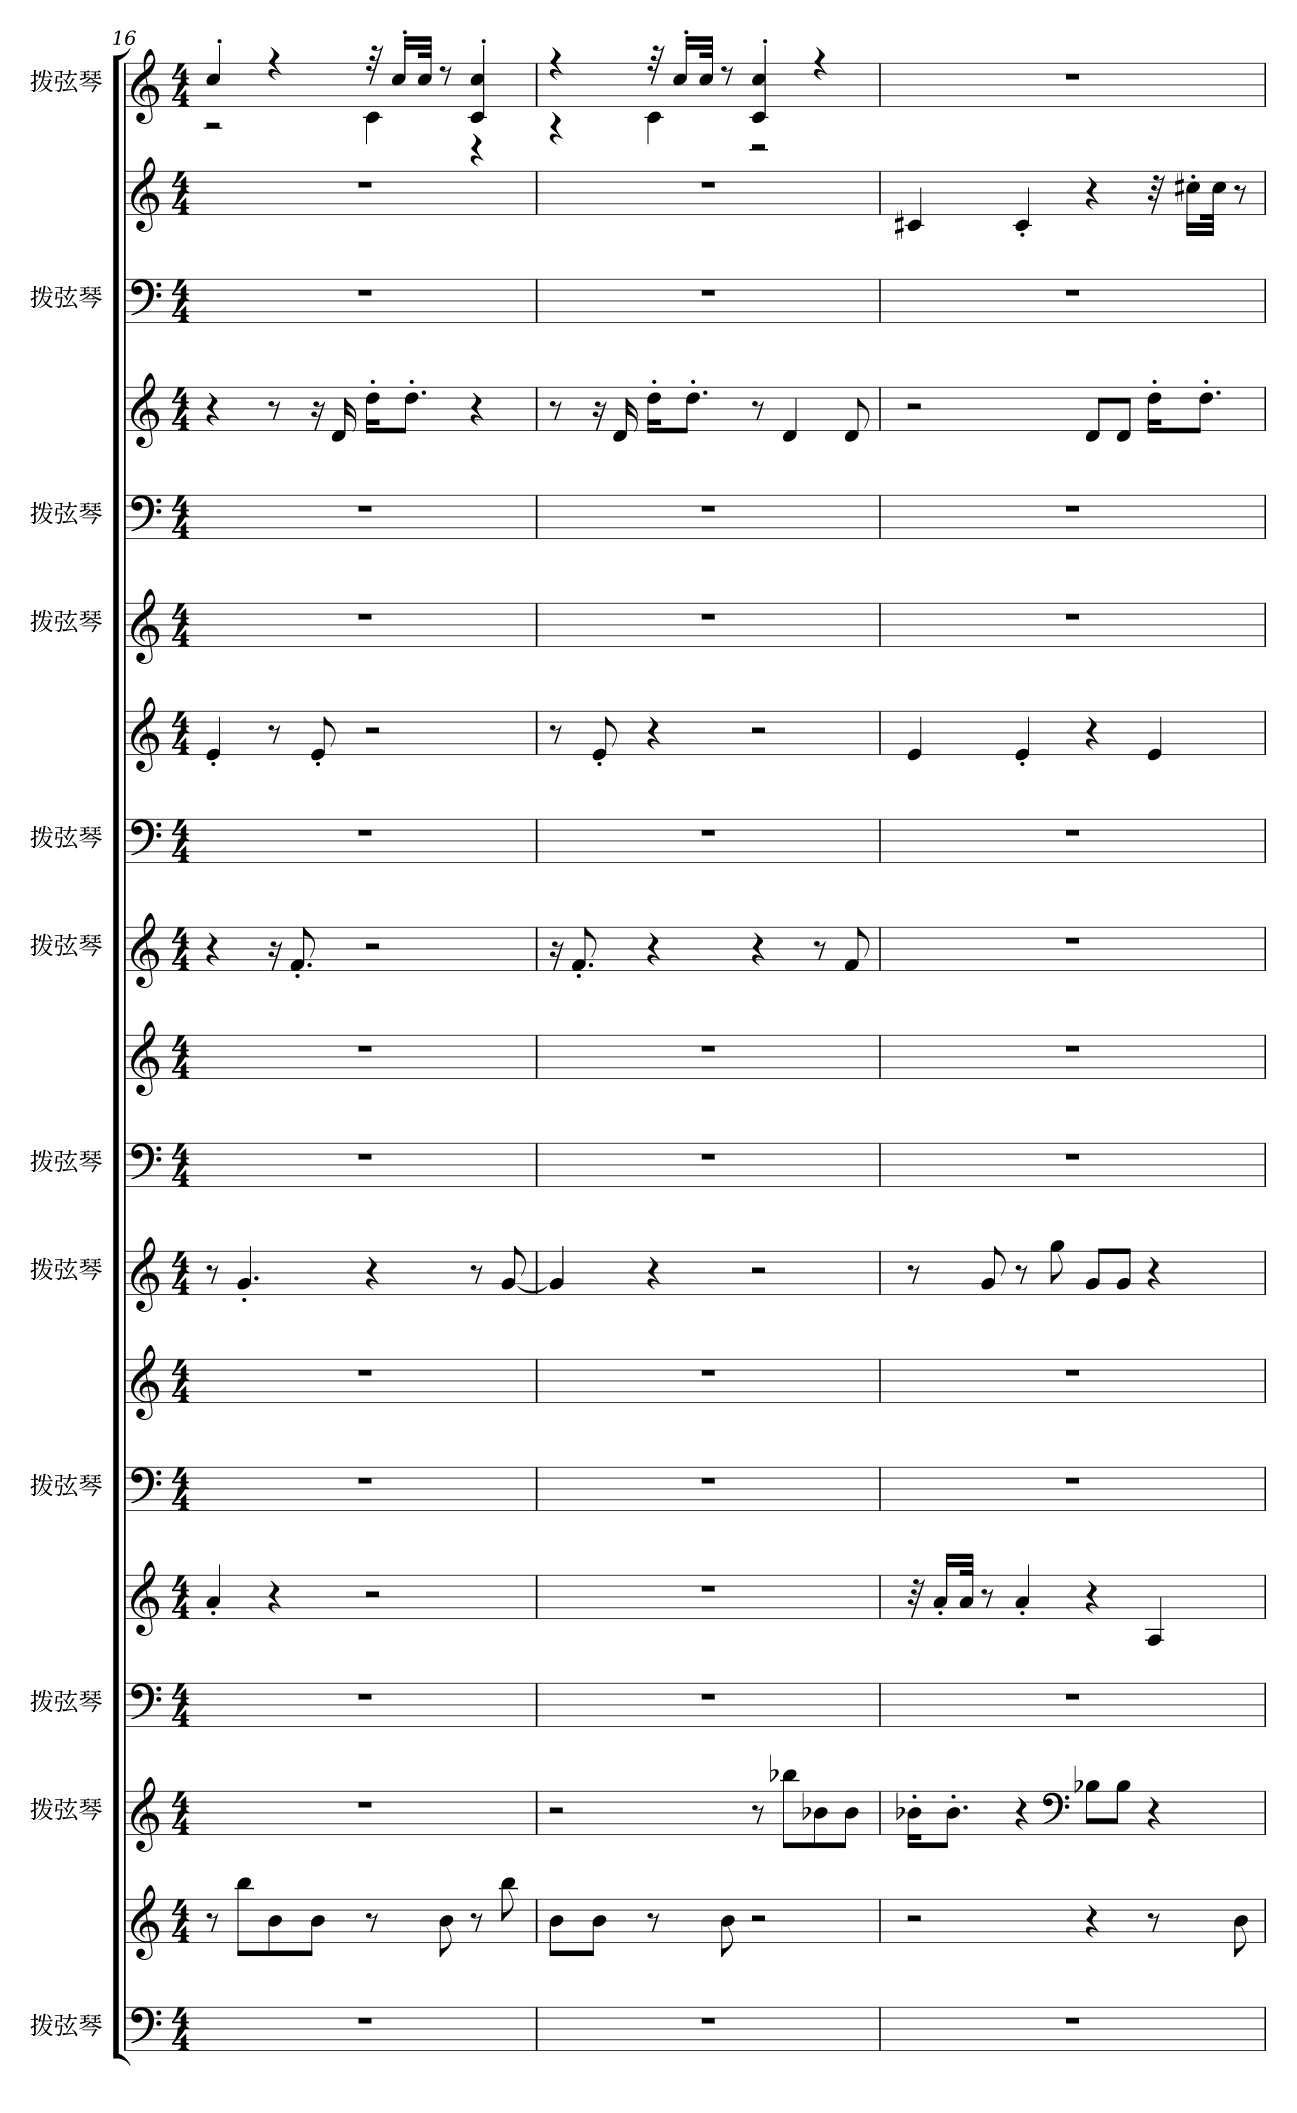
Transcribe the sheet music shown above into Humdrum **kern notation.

**kern	**kern	**kern	**kern	**kern	**kern	**kern	**kern	**kern	**kern	**kern	**kern	**kern	**kern	**kern	**kern	**kern	**kern	**kern
*part12	*part12	*part11	*part10	*part10	*part9	*part9	*part8	*part7	*part7	*part6	*part5	*part5	*part4	*part3	*part3	*part2	*part2	*part1
*staff19	*staff18	*staff17	*staff16	*staff15	*staff14	*staff13	*staff12	*staff11	*staff10	*staff9	*staff8	*staff7	*staff6	*staff5	*staff4	*staff3	*staff2	*staff1
*I"拨弦琴	*	*I"拨弦琴	*I"拨弦琴	*	*I"拨弦琴	*	*I"拨弦琴	*I"拨弦琴	*	*I"拨弦琴	*I"拨弦琴	*	*I"拨弦琴	*I"拨弦琴	*	*I"拨弦琴	*	*I"拨弦琴
*clefF4	*clefG2	*clefG2	*clefF4	*clefG2	*clefF4	*clefG2	*clefG2	*clefF4	*clefG2	*clefG2	*clefF4	*clefG2	*clefG2	*clefF4	*clefG2	*clefF4	*clefG2	*clefG2
*k[]	*k[]	*k[]	*k[]	*k[]	*k[]	*k[]	*k[]	*k[]	*k[]	*k[]	*k[]	*k[]	*k[]	*k[]	*k[]	*k[]	*k[]	*k[]
*M4/4	*M4/4	*M4/4	*M4/4	*M4/4	*M4/4	*M4/4	*M4/4	*M4/4	*M4/4	*M4/4	*M4/4	*M4/4	*M4/4	*M4/4	*M4/4	*M4/4	*M4/4	*M4/4
=16	=16	=16	=16	=16	=16	=16	=16	=16	=16	=16	=16	=16	=16	=16	=16	=16	=16	=16
*	*	*	*	*	*	*	*	*	*	*	*	*	*	*	*	*	*	*^
1r	8r	1r	1r	4a'/	1r	1r	8r	1r	1r	4r	1r	4e'/	1r	1r	4r	1r	1r	4cc'/	2r
.	8bb\L	.	.	.	.	.	4.g'/	.	.	.	.	.	.	.	.	.	.	.	.
.	8b\	.	.	4r	.	.	.	.	.	16r	.	8r	.	.	8r	.	.	4r	.
.	.	.	.	.	.	.	.	.	.	8.f'/	.	.	.	.	.	.	.	.	.
.	8b\J	.	.	.	.	.	.	.	.	.	.	8e'/	.	.	16r	.	.	.	.
.	.	.	.	.	.	.	.	.	.	.	.	.	.	.	16d/	.	.	.	.
.	8r	.	.	2r	.	.	4r	.	.	2r	.	2r	.	.	16dd'\KL	.	.	32r	4c\
.	.	.	.	.	.	.	.	.	.	.	.	.	.	.	.	.	.	16cc'/LL	.
.	.	.	.	.	.	.	.	.	.	.	.	.	.	.	8.dd'\J	.	.	.	.
.	.	.	.	.	.	.	.	.	.	.	.	.	.	.	.	.	.	32cc/JJk	.
.	8b\	.	.	.	.	.	.	.	.	.	.	.	.	.	.	.	.	8r	.
.	8r	.	.	.	.	.	8r	.	.	.	.	.	.	.	4r	.	.	4c/' 4cc/'	4r
.	8bb\	.	.	.	.	.	[8g/	.	.	.	.	.	.	.	.	.	.	.	.
=17	=17	=17	=17	=17	=17	=17	=17	=17	=17	=17	=17	=17	=17	=17	=17	=17	=17	=17	=17
1r	8b\L	2r	1r	1r	1r	1r	4g/]	1r	1r	16r	1r	8r	1r	1r	8r	1r	1r	4r	4r
.	.	.	.	.	.	.	.	.	.	8.f'/	.	.	.	.	.	.	.	.	.
.	8b\J	.	.	.	.	.	.	.	.	.	.	8e'/	.	.	16r	.	.	.	.
.	.	.	.	.	.	.	.	.	.	.	.	.	.	.	16d/	.	.	.	.
.	8r	.	.	.	.	.	4r	.	.	4r	.	4r	.	.	16dd'\KL	.	.	32r	4c\
.	.	.	.	.	.	.	.	.	.	.	.	.	.	.	.	.	.	16cc'/LL	.
.	.	.	.	.	.	.	.	.	.	.	.	.	.	.	8.dd'\J	.	.	.	.
.	.	.	.	.	.	.	.	.	.	.	.	.	.	.	.	.	.	32cc/JJk	.
.	8b\	.	.	.	.	.	.	.	.	.	.	.	.	.	.	.	.	8r	.
.	2r	8r	.	.	.	.	2r	.	.	4r	.	2r	.	.	8r	.	.	4c/' 4cc/'	2r
.	.	8bb-X\L	.	.	.	.	.	.	.	.	.	.	.	.	4d/	.	.	.	.
.	.	8b-X\	.	.	.	.	.	.	.	8r	.	.	.	.	.	.	.	4r	.
.	.	8b-\J	.	.	.	.	.	.	.	8f/	.	.	.	.	8d/	.	.	.	.
*	*	*	*	*	*	*	*	*	*	*	*	*	*	*	*	*	*	*v	*v
!!LO:PB:g=z
=18	=18	=18	=18	=18	=18	=18	=18	=18	=18	=18	=18	=18	=18	=18	=18	=18	=18	=18
1r	2r	16b-X'\KL	1r	32r	1r	1r	8r	1r	1r	1r	1r	4e/	1r	1r	2r	1r	4c#X/	1r
.	.	.	.	16a'/LL	.	.	.	.	.	.	.	.	.	.	.	.	.	.
.	.	8.b-'\J	.	.	.	.	.	.	.	.	.	.	.	.	.	.	.	.
.	.	.	.	32a/JJk	.	.	.	.	.	.	.	.	.	.	.	.	.	.
.	.	.	.	8r	.	.	8g/	.	.	.	.	.	.	.	.	.	.	.
.	.	4r	.	4a'/	.	.	8r	.	.	.	.	4e'/	.	.	.	.	4c#'/	.
.	.	.	.	.	.	.	8gg\	.	.	.	.	.	.	.	.	.	.	.
*	*	*clefF4	*	*	*	*	*	*	*	*	*	*	*	*	*	*	*	*
.	4r	8B-X\L	.	4r	.	.	8g/L	.	.	.	.	4r	.	.	8d/L	.	4r	.
.	.	8B-\J	.	.	.	.	8g/J	.	.	.	.	.	.	.	8d/J	.	.	.
.	8r	4r	.	4A/	.	.	4r	.	.	.	.	4e/	.	.	16dd'\KL	.	32r	.
.	.	.	.	.	.	.	.	.	.	.	.	.	.	.	.	.	16cc#X'\LL	.
.	.	.	.	.	.	.	.	.	.	.	.	.	.	.	8.dd'\J	.	.	.
.	.	.	.	.	.	.	.	.	.	.	.	.	.	.	.	.	32cc#\JJk	.
.	8b\	.	.	.	.	.	.	.	.	.	.	.	.	.	.	.	8r	.
=	=	=	=	=	=	=	=	=	=	=	=	=	=	=	=	=	=	=
*-	*-	*-	*-	*-	*-	*-	*-	*-	*-	*-	*-	*-	*-	*-	*-	*-	*-	*-
